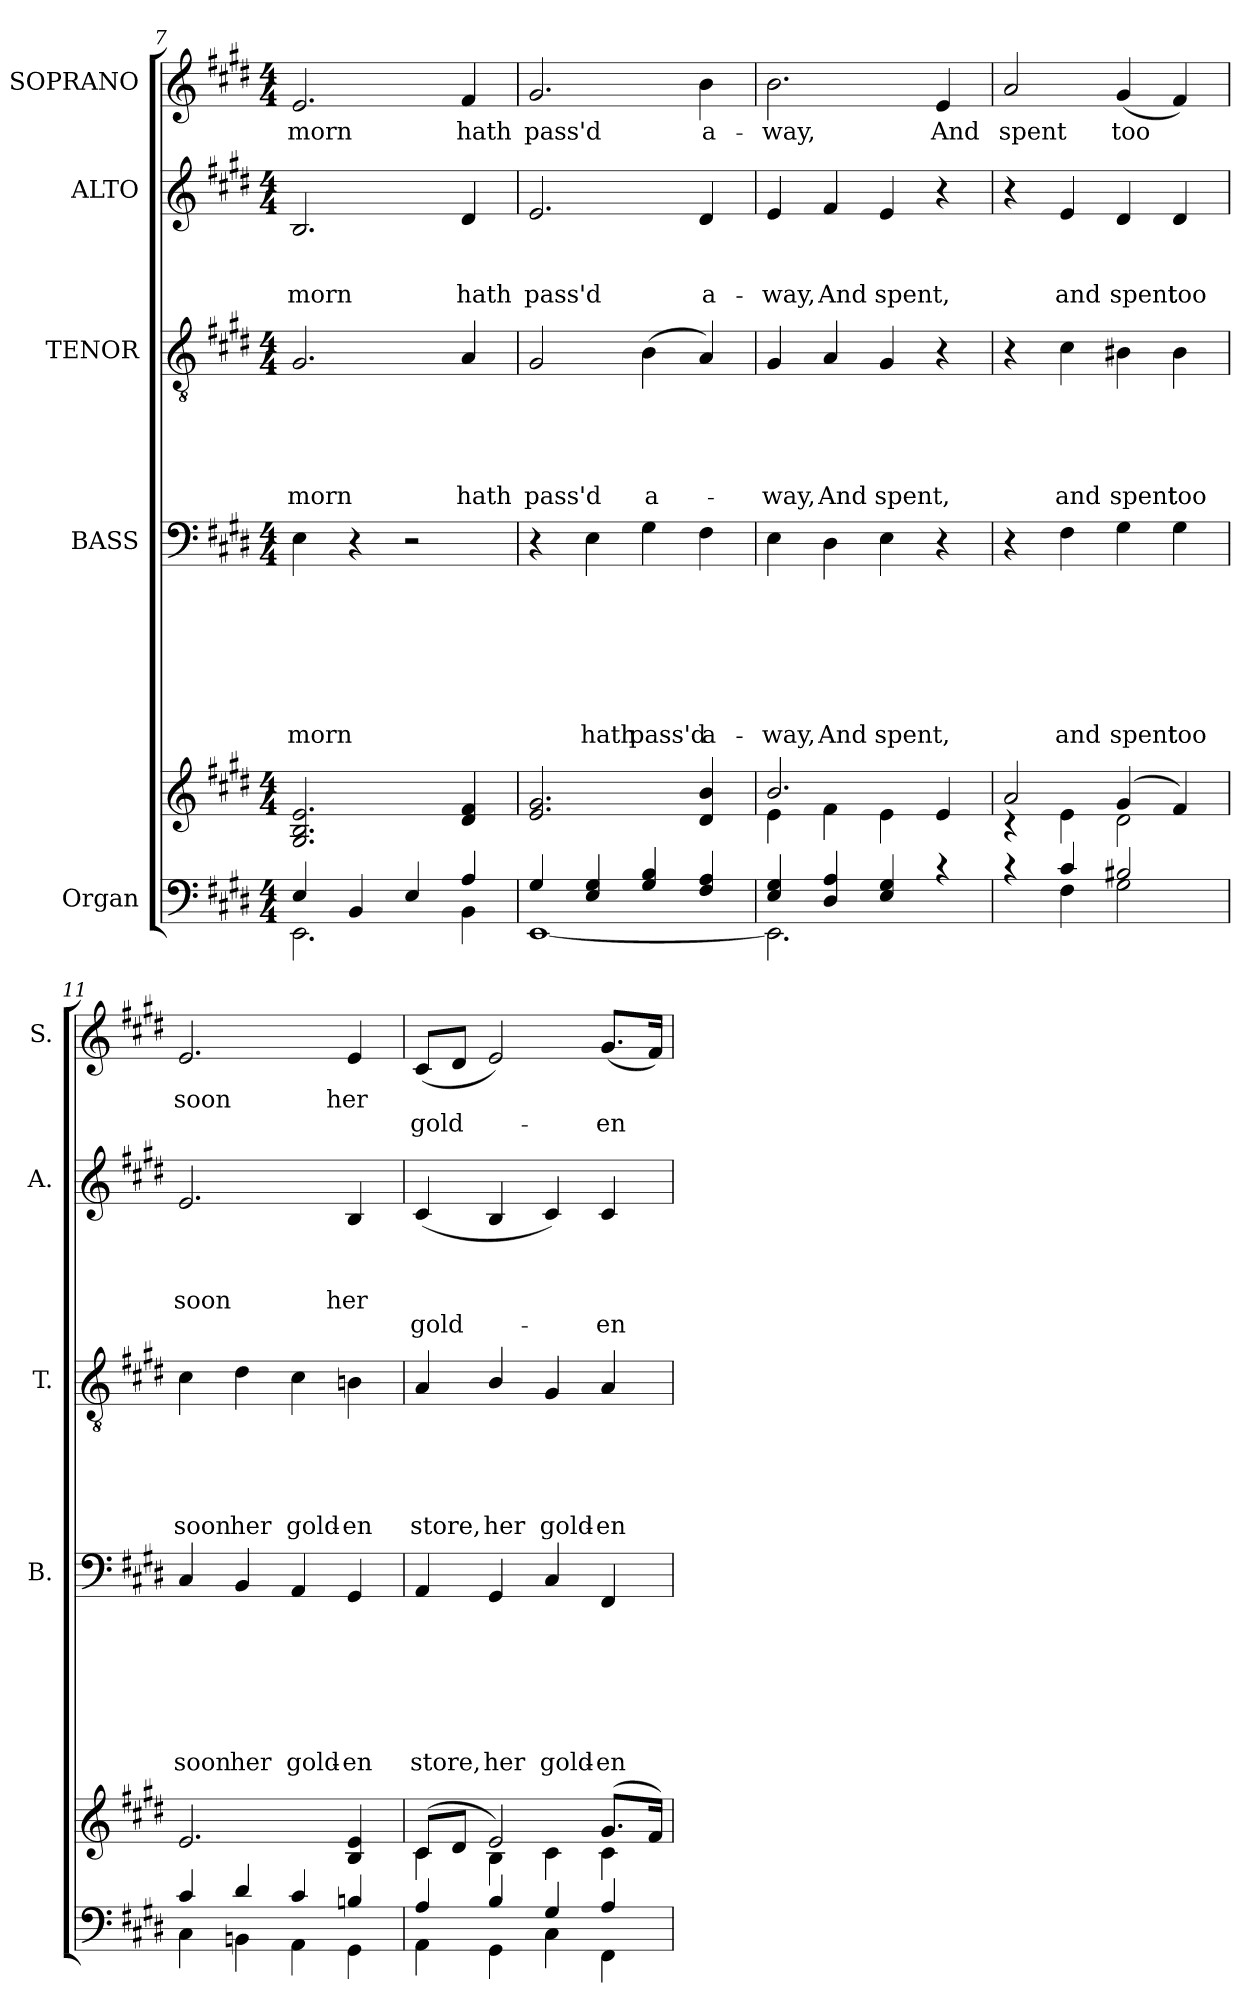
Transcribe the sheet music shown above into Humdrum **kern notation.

**kern	**kern	**kern	**text	**text	**text	**text	**text	**text	**text	**kern	**text	**text	**text	**text	**text	**kern	**text	**text	**text	**text	**kern	**text	**text
*part5	*part5	*part4	*part4	*part4	*part4	*part4	*part4	*part4	*part4	*part3	*part3	*part3	*part3	*part3	*part3	*part2	*part2	*part2	*part2	*part2	*part1	*part1	*part1
*staff6	*staff5	*staff4	*staff4	*staff4	*staff4	*staff4	*staff4	*staff4	*staff4	*staff3	*staff3	*staff3	*staff3	*staff3	*staff3	*staff2	*staff2	*staff2	*staff2	*staff2	*staff1	*staff1	*staff1
*I"Organ	*	*I"BASS	*	*	*	*	*	*	*	*I"TENOR	*	*	*	*	*	*I"ALTO	*	*	*	*	*I"SOPRANO	*	*
*	*	*I'B.	*	*	*	*	*	*	*	*I'T.	*	*	*	*	*	*I'A.	*	*	*	*	*I'S.	*	*
*clefF4	*clefG2	*clefF4	*	*	*	*	*	*	*	*clefGv2	*	*	*	*	*	*clefG2	*	*	*	*	*clefG2	*	*
*k[f#c#g#d#]	*k[f#c#g#d#]	*k[f#c#g#d#]	*	*	*	*	*	*	*	*k[f#c#g#d#]	*	*	*	*	*	*k[f#c#g#d#]	*	*	*	*	*k[f#c#g#d#]	*	*
*E:	*E:	*E:	*	*	*	*	*	*	*	*E:	*	*	*	*	*	*E:	*	*	*	*	*E:	*	*
*M4/4	*M4/4	*M4/4	*	*	*	*	*	*	*	*M4/4	*	*	*	*	*	*M4/4	*	*	*	*	*M4/4	*	*
=7	=7	=7	=7	=7	=7	=7	=7	=7	=7	=7	=7	=7	=7	=7	=7	=7	=7	=7	=7	=7	=7	=7	=7
*^	*	*	*	*	*	*	*	*	*	*	*	*	*	*	*	*	*	*	*	*	*	*	*
!	!	!	!	!	!	!	!	!	!	!LO:LY:b	!	!	!	!	!	!LO:LY:b	!	!	!	!LO:LY:b	!	!	!LO:LY:b	!
4E/	2.EE\	2.G#/ 2.B/ 2.e/	4E\	.	.	.	.	.	.	morn	2.G#/	.	.	.	.	morn	2.B/	.	.	morn	.	2.e/	morn	.
4BB/	.	.	4r	.	.	.	.	.	.	.	.	.	.	.	.	.	.	.	.	.	.	.	.	.
4E/	.	.	2r	.	.	.	.	.	.	.	.	.	.	.	.	.	.	.	.	.	.	.	.	.
!	!	!	!	!	!	!	!	!	!	!	!	!	!	!	!	!LO:LY:b	!	!	!	!LO:LY:b	!	!	!LO:LY:b	!
4A/	4BB\	4d#/ 4f#/	.	.	.	.	.	.	.	.	4A/	.	.	.	.	hath	4d#/	.	.	hath	.	4f#/	hath	.
=8	=8	=8	=8	=8	=8	=8	=8	=8	=8	=8	=8	=8	=8	=8	=8	=8	=8	=8	=8	=8	=8	=8	=8	=8
!	!	!	!	!	!	!	!	!	!	!	!	!	!	!	!	!LO:LY:b	!	!	!	!LO:LY:b	!	!	!LO:LY:b	!
4G#/	[<1EE	2.e/ 2.g#/	4r	.	.	.	.	.	.	.	2G#/	.	.	.	.	pass'd	2.e/	.	.	pass'd	.	2.g#/	pass'd	.
!	!	!	!	!	!	!	!	!	!	!LO:LY:b	!	!	!	!	!	!	!	!	!	!	!	!	!	!
4E/ 4G#/	.	.	4E\	.	.	.	.	.	.	hath	.	.	.	.	.	.	.	.	.	.	.	.	.	.
!	!	!	!	!	!	!	!	!	!	!LO:LY:b	!	!	!	!	!	!LO:LY:b	!	!	!	!	!	!	!	!
4G#/ 4B/	.	.	4G#\	.	.	.	.	.	.	pass'd	(>4B\	.	.	.	.	a-	.	.	.	.	.	.	.	.
!	!	!	!	!	!	!	!	!	!	!LO:LY:b	!	!	!	!	!	!	!	!	!	!LO:LY:b	!	!	!LO:LY:b	!
4F#/ 4A/	.	4d#/ 4b/	4F#\	.	.	.	.	.	.	a-	4A/)	.	.	.	.	.	4d#/	.	.	a-	.	4b\	a-	.
=9	=9	=9	=9	=9	=9	=9	=9	=9	=9	=9	=9	=9	=9	=9	=9	=9	=9	=9	=9	=9	=9	=9	=9	=9
*	*	*^	*	*	*	*	*	*	*	*	*	*	*	*	*	*	*	*	*	*	*	*	*	*
!	!	!	!	!	!	!	!	!	!	!	!LO:LY:b	!	!	!	!	!	!LO:LY:b	!	!	!	!LO:LY:b	!	!	!LO:LY:b	!
4E/ 4G#/	2.EE\]	2.b/	4e\	4E\	.	.	.	.	.	.	-way,	4G#/	.	.	.	.	-way,	4e/	.	.	-way,	.	2.b\	-way,	.
!	!	!	!	!	!	!	!	!	!	!	!LO:LY:b	!	!	!	!	!	!LO:LY:b	!	!	!	!LO:LY:b	!	!	!	!
4D#/ 4A/	.	.	4f#\	4D#\	.	.	.	.	.	.	And	4A/	.	.	.	.	And	4f#/	.	.	And	.	.	.	.
!	!	!	!	!	!	!	!	!	!	!	!LO:LY:b	!	!	!	!	!	!LO:LY:b	!	!	!	!LO:LY:b	!	!	!	!
4E/ 4G#/	.	.	4e\	4E\	.	.	.	.	.	.	spent,	4G#/	.	.	.	.	spent,	4e/	.	.	spent,	.	.	.	.
!	!	!	!	!	!	!	!	!	!	!	!	!	!	!	!	!	!	!	!	!	!	!	!	!LO:LY:b	!
4rc	4ryy	4e/	4ryy	4r	.	.	.	.	.	.	.	4r	.	.	.	.	.	4r	.	.	.	.	4e/	And	.
!!LO:PB:g=z
=10	=10	=10	=10	=10	=10	=10	=10	=10	=10	=10	=10	=10	=10	=10	=10	=10	=10	=10	=10	=10	=10	=10	=10	=10	=10
!	!	!	!	!	!	!	!	!	!	!	!	!	!	!	!	!	!	!	!	!	!	!	!	!LO:LY:b	!
4rc	4ryy	2a/	4rc	4r	.	.	.	.	.	.	.	4r	.	.	.	.	.	4r	.	.	.	.	2a/	spent	.
!	!	!	!	!	!	!	!	!	!	!	!LO:LY:b	!	!	!	!	!	!LO:LY:b	!	!	!	!LO:LY:b	!	!	!	!
4c#/	4F#\	.	4e\	4F#\	.	.	.	.	.	.	and	4c#\	.	.	.	.	and	4e/	.	.	and	.	.	.	.
!	!	!	!	!	!	!	!	!	!	!	!LO:LY:b	!	!	!	!	!	!LO:LY:b	!	!	!	!LO:LY:b	!	!	!LO:LY:b	!
2B#X/	2G#\	(4g#/	2d#\	4G#\	.	.	.	.	.	.	spent	4B#X\	.	.	.	.	spent	4d#/	.	.	spent	.	(<4g#/	too	.
!	!	!	!	!	!	!	!	!	!	!	!LO:LY:b	!	!	!	!	!	!LO:LY:b	!	!	!	!LO:LY:b	!	!	!	!
.	.	4f#/)	.	4G#\	.	.	.	.	.	.	too	4B#\	.	.	.	.	too	4d#/	.	.	too	.	4f#/)	.	.
*	*	*v	*v	*	*	*	*	*	*	*	*	*	*	*	*	*	*	*	*	*	*	*	*	*	*
=11	=11	=11	=11	=11	=11	=11	=11	=11	=11	=11	=11	=11	=11	=11	=11	=11	=11	=11	=11	=11	=11	=11	=11	=11
!	!	!	!	!	!	!	!	!	!	!LO:LY:b	!	!	!	!	!	!LO:LY:b	!	!	!	!LO:LY:b	!	!	!LO:LY:b	!
4c#/	4C#\	2.e/	4C#/	.	.	.	.	.	.	soon	4c#\	.	.	.	.	soon	2.e/	.	.	soon	.	2.e/	soon	.
!	!	!	!	!	!	!	!	!	!	!LO:LY:b	!	!	!	!	!	!LO:LY:b	!	!	!	!	!	!	!	!
4d#/	4BBn\	.	4BB/	.	.	.	.	.	.	her	4d#\	.	.	.	.	her	.	.	.	.	.	.	.	.
!	!	!	!	!	!	!	!	!	!	!LO:LY:b	!	!	!	!	!	!LO:LY:b	!	!	!	!	!	!	!	!
4c#/	4AA\	.	4AA/	.	.	.	.	.	.	gold-	4c#\	.	.	.	.	gold-	.	.	.	.	.	.	.	.
!	!	!	!	!	!	!	!	!	!	!LO:LY:b	!	!	!	!	!	!LO:LY:b	!	!	!	!LO:LY:b	!	!	!LO:LY:b	!
4Bn/	4GG#\	4B/ 4e/	4GG#/	.	.	.	.	.	.	-en	4Bn\	.	.	.	.	-en	4B/	.	.	her	.	4e/	her	.
=12	=12	=12	=12	=12	=12	=12	=12	=12	=12	=12	=12	=12	=12	=12	=12	=12	=12	=12	=12	=12	=12	=12	=12	=12
*	*	*^	*	*	*	*	*	*	*	*	*	*	*	*	*	*	*	*	*	*	*	*	*	*
!	!	!	!	!	!	!	!	!	!	!	!LO:LY:b	!	!	!	!	!	!LO:LY:b	!	!	!	!	!LO:LY:b	!	!	!LO:LY:b
4A/	4AA\	(>8c#/L	4c#\	4AA/	.	.	.	.	.	.	store,	4A/	.	.	.	.	store,	(<4c#/	.	.	.	gold-	(<8c#/L	.	gold-
.	.	8d#/J	.	.	.	.	.	.	.	.	.	.	.	.	.	.	.	.	.	.	.	.	8d#/J	.	.
!	!	!	!	!	!	!	!	!	!	!	!LO:LY:b	!	!	!	!	!	!LO:LY:b	!	!	!	!	!	!	!	!
4B/	4GG#\	2e/)	4B\	4GG#/	.	.	.	.	.	.	her	4B/	.	.	.	.	her	4B/	.	.	.	.	2e/)	.	.
!	!	!	!	!	!	!	!	!	!	!	!LO:LY:b	!	!	!	!	!	!LO:LY:b	!	!	!	!	!	!	!	!
4G#/	4C#\	.	4c#\	4C#/	.	.	.	.	.	.	gold-	4G#/	.	.	.	.	gold-	4c#/)	.	.	.	.	.	.	.
!	!	!	!	!	!	!	!	!	!	!	!LO:LY:b	!	!	!	!	!	!LO:LY:b	!	!	!	!	!LO:LY:b	!	!	!LO:LY:b
4A/	4FF#\	(>8.g#/L	4c#\	4FF#/	.	.	.	.	.	.	-en	4A/	.	.	.	.	-en	4c#/	.	.	.	-en	(<8.g#/L	.	-en
.	.	16f#/Jk)	.	.	.	.	.	.	.	.	.	.	.	.	.	.	.	.	.	.	.	.	16f#/Jk)	.	.
*v	*v	*	*	*	*	*	*	*	*	*	*	*	*	*	*	*	*	*	*	*	*	*	*	*	*
*	*v	*v	*	*	*	*	*	*	*	*	*	*	*	*	*	*	*	*	*	*	*	*	*	*
=	=	=	=	=	=	=	=	=	=	=	=	=	=	=	=	=	=	=	=	=	=	=	=
*-	*-	*-	*-	*-	*-	*-	*-	*-	*-	*-	*-	*-	*-	*-	*-	*-	*-	*-	*-	*-	*-	*-	*-
